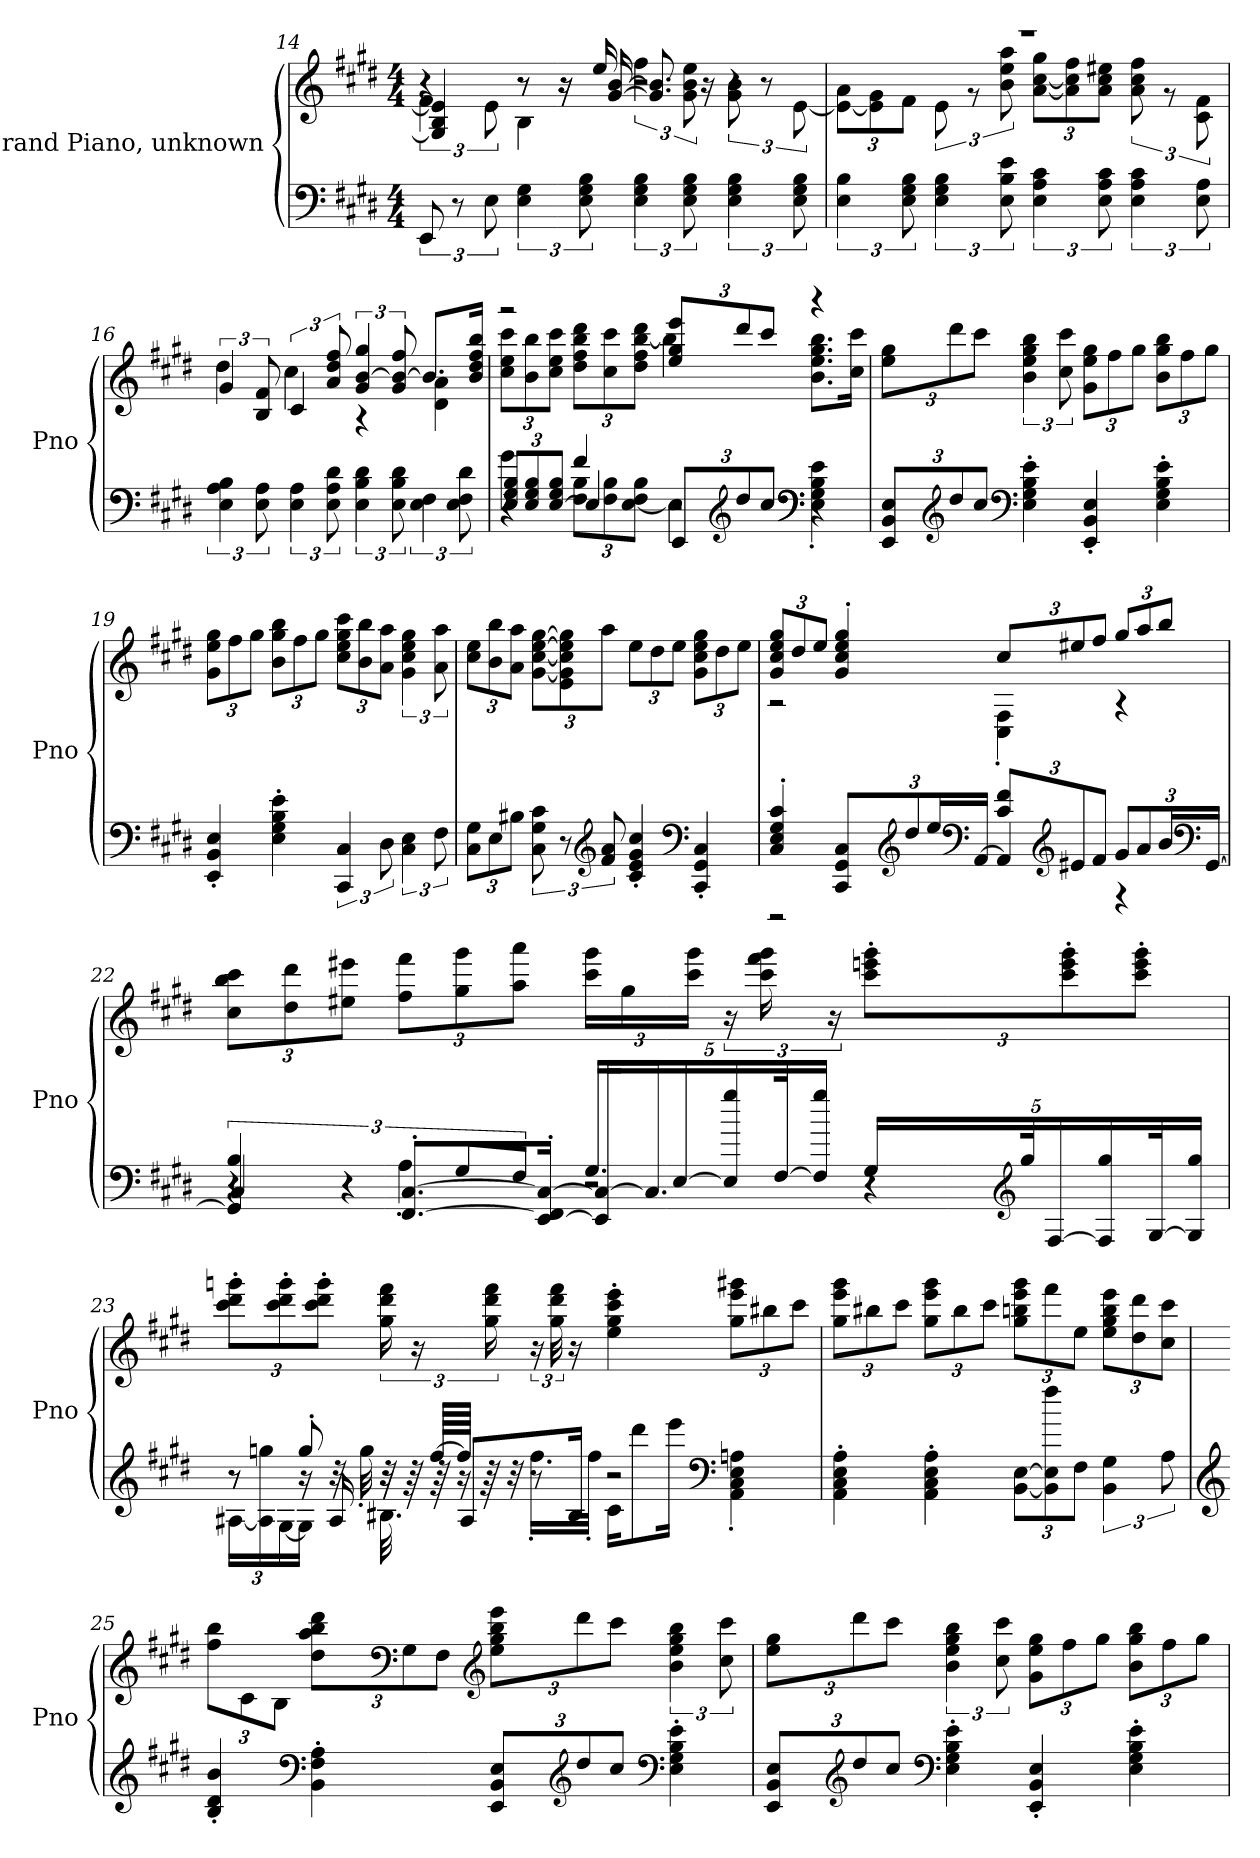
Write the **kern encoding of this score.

**kern	**kern
*part1	*part1
*staff2	*staff1
*I"Grand Piano, unknown	*
*I'Pno	*
*clefF4	*clefG2
*k[f#c#g#d#]	*k[f#c#g#d#]
*M4/4	*M4/4
=14	=14
*	*^
*	*	*^
12EE/	4r	6f#\	4G#/] 4B/ 4e/]
12r	.	.	.
12E\	.	12e\	.
6E\ 6G#\	8r	4B\	8r
.	16r	.	16r
12E\ 12G#\ 12B\	.	.	.
.	16ee/	.	[16g#/ [16b/
6E\ 6G#\ 6B\	2r	6ff#\	8.g#/] 8.b/]
12E\ 12G#\ 12B\	.	12g#\ 12b\ 12ee\	.
.	.	.	16r
6E\ 6G#\ 6B\	.	12g#\ 12b\	4r
.	.	12r	.
12E\ 12G#\ 12B\	.	[12e\	.
*	*	*v	*v
!!LO:LB:g=z
=15	=15	=15
*	*	*Xbrackettup
6E\ 6B\	1r	12e\_ 12a\L
.	.	12e\] 12g#\
12E\ 12G#\ 12B\	.	12f#\J
*	*	*brackettup
6E\ 6G#\ 6B\	.	12e\
.	.	12r
12E\ 12B\ 12e\	.	12b\ 12ee\ 12aa\
*	*	*Xbrackettup
6E\ 6A\ 6c#\	.	[12a\ [12cc#\ 12gg#\L
.	.	12a\] 12cc#\] 12ff#\
12E\ 12A\ 12c#\	.	12a\ 12cc#\ 12ee#X\J
*	*	*brackettup
6E\ 6A\ 6c#\	.	12a\ 12cc#\ 12ff#\
.	.	12r
12E\ 12A\	.	12c#\ 12f#\
=16	=16	=16
6E\ 6A\ 6B\	6g#/	4dd#\
12E\ 12A\	12B/ 12f#/	.
6E\ 6A\	6c#/	4cc#\
12E\ 12A\ 12d#\	12a/ 12dd#/ 12ff#/	.
6E\ 6B\ 6d#\	6g#/ [6b/ 6gg#/	4r
12E\ 12B\ 12d#\	12g#/ 12b/_ 12ff#/	.
6E\ 6F#\	8.b/L]	4d#\ 4a\
12E\ 12F#\ 12d#\	.	.
.	16b/ 16dd#/ 16ff#/ 16bb/Jk	.
!!LO:LB:g=z	!!
=17	=17	=17
*^	*	*
*	*^	*	*
*	*	*Xbrackettup	*	*Xbrackettup
4r	4g#\	12E/ 12G#/ 12B/L	2r	12cc#\ 12ee\ 12ccc#\L
.	.	12E/ 12G#/ 12B/	.	12b\ 12bb\
.	.	[12E/ 12G#/ 12B/J	.	12cc#\ 12ee\ 12ccc#\J
4f#/	12F#\ 12B\L	4E/]	.	12dd#\ 12ff#\ 12bb\ 12ddd#\L
.	12F#\ 12B\	.	.	12cc#\ 12ccc#\
.	[12E\ 12F#\ 12B\J	.	.	12dd#\ 12ff#\ [12bb\ 12ddd#\J
2r	4E\]	12EE/L	12ee/ 12gg#/ 12eee/L	4bb\]
*clefG2	*	*	*	*
.	.	12dd#/	12ddd#/	.
.	.	12cc#/J	12ccc#/J	.
*clefF4	*	*	*	*
.	4E\' 4G#\' 4B\' 4e\'	4r	4r	8.b\ 8.ee\ 8.gg#\ 8.bb\L
.	.	.	.	16cc#\ 16ccc#\Jk
*v	*v	*v	*	*
*	*v	*v
=18	=18
12EE/ 12BB/ 12E/L	12ee\ 12gg#\L
*clefG2	*
12dd#/	12ddd#\
12cc#/J	12ccc#\J
*clefF4	*
*	*brackettup
4E\' 4G#\' 4B\' 4e\'	6b\ 6ee\ 6gg#\ 6bb\
.	12cc#\ 12ccc#\
*	*Xbrackettup
4EE/' 4BB/' 4E/'	12g#\ 12ee\ 12gg#\L
.	12ff#\
.	12gg#\J
4E\' 4G#\' 4B\' 4e\'	12b\ 12gg#\ 12bb\L
.	12ff#\
.	12gg#\J
!!LO:LB:g=z
=19	=19
4EE/' 4BB/' 4E/'	12g#\ 12ee\ 12gg#\L
.	12ff#\
.	12gg#\J
4E\' 4G#\' 4B\' 4e\'	12b\ 12gg#\ 12bb\L
.	12ff#\
.	12gg#\J
*brackettup	*
6CC#/ 6C#/	12cc#\ 12ee\ 12gg#\ 12ccc#\L
.	12b\ 12bb\
12D#\	12a\ 12aa\J
*	*brackettup
6C#\ 6E\	6g#\ 6cc#\ 6ee\ 6gg#\
12F#\	12a\ 12aa\
=20	=20
*Xbrackettup	*Xbrackettup
12C#\ 12G#\L	12cc#\ 12ee\L
12E\	12b\ 12bb\
12B#X\J	12a\ 12aa\J
*brackettup	*
12C#\ 12G#\ 12c#\	[12g#\ [12cc#\ [12ee\ [12gg#\L
12r	12e\ 12g#\] 12cc#\] 12ee\] 12gg#\]
*clefG2	*
12f#/ 12a/	12aa\J
4c#/' 4e/' 4g#/' 4cc#/'	12ee\L
.	12dd#\
.	12ee\J
*clefF4	*
4CC#/' 4GG#/' 4C#/'	12g#\ 12cc#\ 12ee\ 12gg#\L
.	12dd#\
.	12ee\J
!!LO:LB:g=z
=21	=21
*^	*^
4C#/' 4E/' 4G#/' 4c#/'	2r	12g#/ 12cc#/ 12ee/ 12gg#/L	2r
.	.	12dd#/	.
.	.	12ee/J	.
*Xbrackettup	*	*	*
12CC#/ 12GG#/ 12C#/L	.	4g#/' 4cc#/' 4ee/' 4gg#/'	.
*clefG2	*	*	*
12dd#/	.	.	.
24ee/L	.	.	.
*clefF4	*	*	*
[24AA/JJ	.	.	.
4AA/]	12c#/ 12f#/L	12cc#/L	4C#\' 4F#\'
*clefG2	*	*	*
.	12e#X/	12ee#X/	.
.	12f#/J	12ff#/J	.
12g#/L	4r	12gg#/L	4r
12a/	.	12aa/	.
24b/L	.	12bb/J	.
*clefF4	*	*	*
[24GG#/JJ	.	.	.
*v	*v	*	*
*	*v	*v
!!LO:PB:g=z
=22	=22
*brackettup	*
*^	*
*	*^	*
6GG#/] 6B/	4r	4C#/	12cc#\ 12bb\ 12ccc#\L
.	.	.	12dd#\ 12ddd#\
6r	.	.	12ee#X\ 12eee#X\J
.	4A'\	[8.FF#/' [8.C#/'L	12ff#\ 12fff#\L
12G#/L	.	.	12gg#\ 12ggg#\
12F#/J	.	.	12aa\ 12aaa\J
.	.	[16EE/' 16FF#/]' 16C#/_'Jk	.
*Xbrackettup	*	*	*
20.G#/LL	2r	16EE/] 16C#/_KL	24ccc#\ 24ggg#\LL
.	.	.	24gg#\
.	.	8.C#/J]	.
[20E/	.	.	.
.	.	.	24ccc#\ 24ggg#\JJ
*	*	*	*brackettup
20E/] 20gg#/	.	.	24r
.	.	.	24ccc#\ 24fff#\ 24ggg#\
[40F#/K	.	.	.
20F#/] 20gg#/JJ	.	.	.
.	.	.	24r
*	*	*	*Xbrackettup
20G#/LL	.	4r	12ccc#\' 12eeen\' 12ggg#\'L
*clefG2	*	*	*
40gg#/K	.	.	.
[20F#/	.	.	.
.	.	.	12ccc#\' 12eee\' 12ggg#\'
20F#/] 20gg#/	.	.	.
.	.	.	12ccc#\' 12eee\' 12ggg#\'J
[40G#/K	.	.	.
20G#/] 20gg#/JJ	.	.	.
!!LO:LB:g=z
=23	=23	=23	=23
8r	[24A#X\LL	8r	12ccc#\' 12ddd#\' 12gggn\'L
.	24A#\] 24ggn\	.	.
.	[24G#\	.	12ccc#\' 12ddd#\' 12ggg\'
8gg'/	16G#\JJ]	16r	.
.	.	.	12ccc#\' 12ddd#\' 12ggg\'J
.	32r	16A#/	.
.	32gg'\	.	.
*	*	*	*brackettup
32r	32.B#X\	16r	24gg#\ 24ddd#\ 24fff#\
64r	.	.	.
.	.	.	24r
[64ff#/LLLL	64r	.	.
64ff#/JJJJ]	16r	8A#/L	.
64r	.	.	.
.	.	.	24gg#\ 24ddd#\ 24fff#\
32r	.	.	.
8r	16.ff#'\LL	.	24r
.	.	.	48gg#\ 48ddd#\ 48fff#\
.	.	16B#/Jk	16r
.	32ff#'\JJk	.	.
2r	16c#\KL	2r	4ee\' 4gg#\' 4ccc#\' 4eee\'
.	8ddd#\	.	.
.	16eee\Jk	.	.
*clefF4	*	*	*
*	*	*	*Xbrackettup
.	4AA\' 4C#\' 4E\' 4An\'	.	12gg#\ 12eee\ 12ggg#X\L
.	.	.	12bb#X\
.	.	.	12ccc#\J
*v	*v	*v	*
!!LO:LB:g=z
=24	=24
4AA\' 4C#\' 4E\' 4A\'	12gg#\ 12eee\ 12ggg#\L
.	12bb#X\
.	12ccc#\J
4AA\' 4C#\' 4E\' 4A\'	12gg#\ 12eee\ 12ggg#\L
.	12bb#\
.	12ccc#\J
[12BB\ [12E\L	12gg#\ 12bbn\ 12eee\ 12ggg#\L
12BB\] 12E\] 12ff#\	12fff#\
12F#\J	12ee\J
*brackettup	*
6BB\ 6G#\	12ee\ 12gg#\ 12bb\ 12eee\L
.	12dd#\ 12ddd#\
12A\	12cc#\ 12ccc#\J
=25	=25
*clefG2	*
4B/' 4d#/' 4b/'	12ff#\ 12bb\L
.	12c#\
.	12B\J
*clefF4	*
4BB\' 4F#\' 4A\'	12dd#\ 12aa\ 12bb\ 12ddd#\L
*	*clefF4
.	12G#\
.	12F#\J
*	*clefG2
*Xbrackettup	*
12EE/ 12BB/ 12E/L	12ee\ 12gg#\ 12bb\ 12eee\L
*clefG2	*
12dd#/	12ddd#\
12cc#/J	12ccc#\J
*clefF4	*
*	*brackettup
4E\' 4G#\' 4B\' 4e\'	6b\ 6ee\ 6gg#\ 6bb\
.	12cc#\ 12ccc#\
!!LO:LB:g=z
=26	=26
*	*Xbrackettup
12EE/ 12BB/ 12E/L	12ee\ 12gg#\L
*clefG2	*
12dd#/	12ddd#\
12cc#/J	12ccc#\J
*clefF4	*
*	*brackettup
4E\' 4G#\' 4B\' 4e\'	6b\ 6ee\ 6gg#\ 6bb\
.	12cc#\ 12ccc#\
*	*Xbrackettup
4EE/' 4BB/' 4E/'	12g#\ 12ee\ 12gg#\L
.	12ff#\
.	12gg#\J
4E\' 4G#\' 4B\' 4e\'	12b\ 12gg#\ 12bb\L
.	12ff#\
.	12gg#\J
=	=
*-	*-
